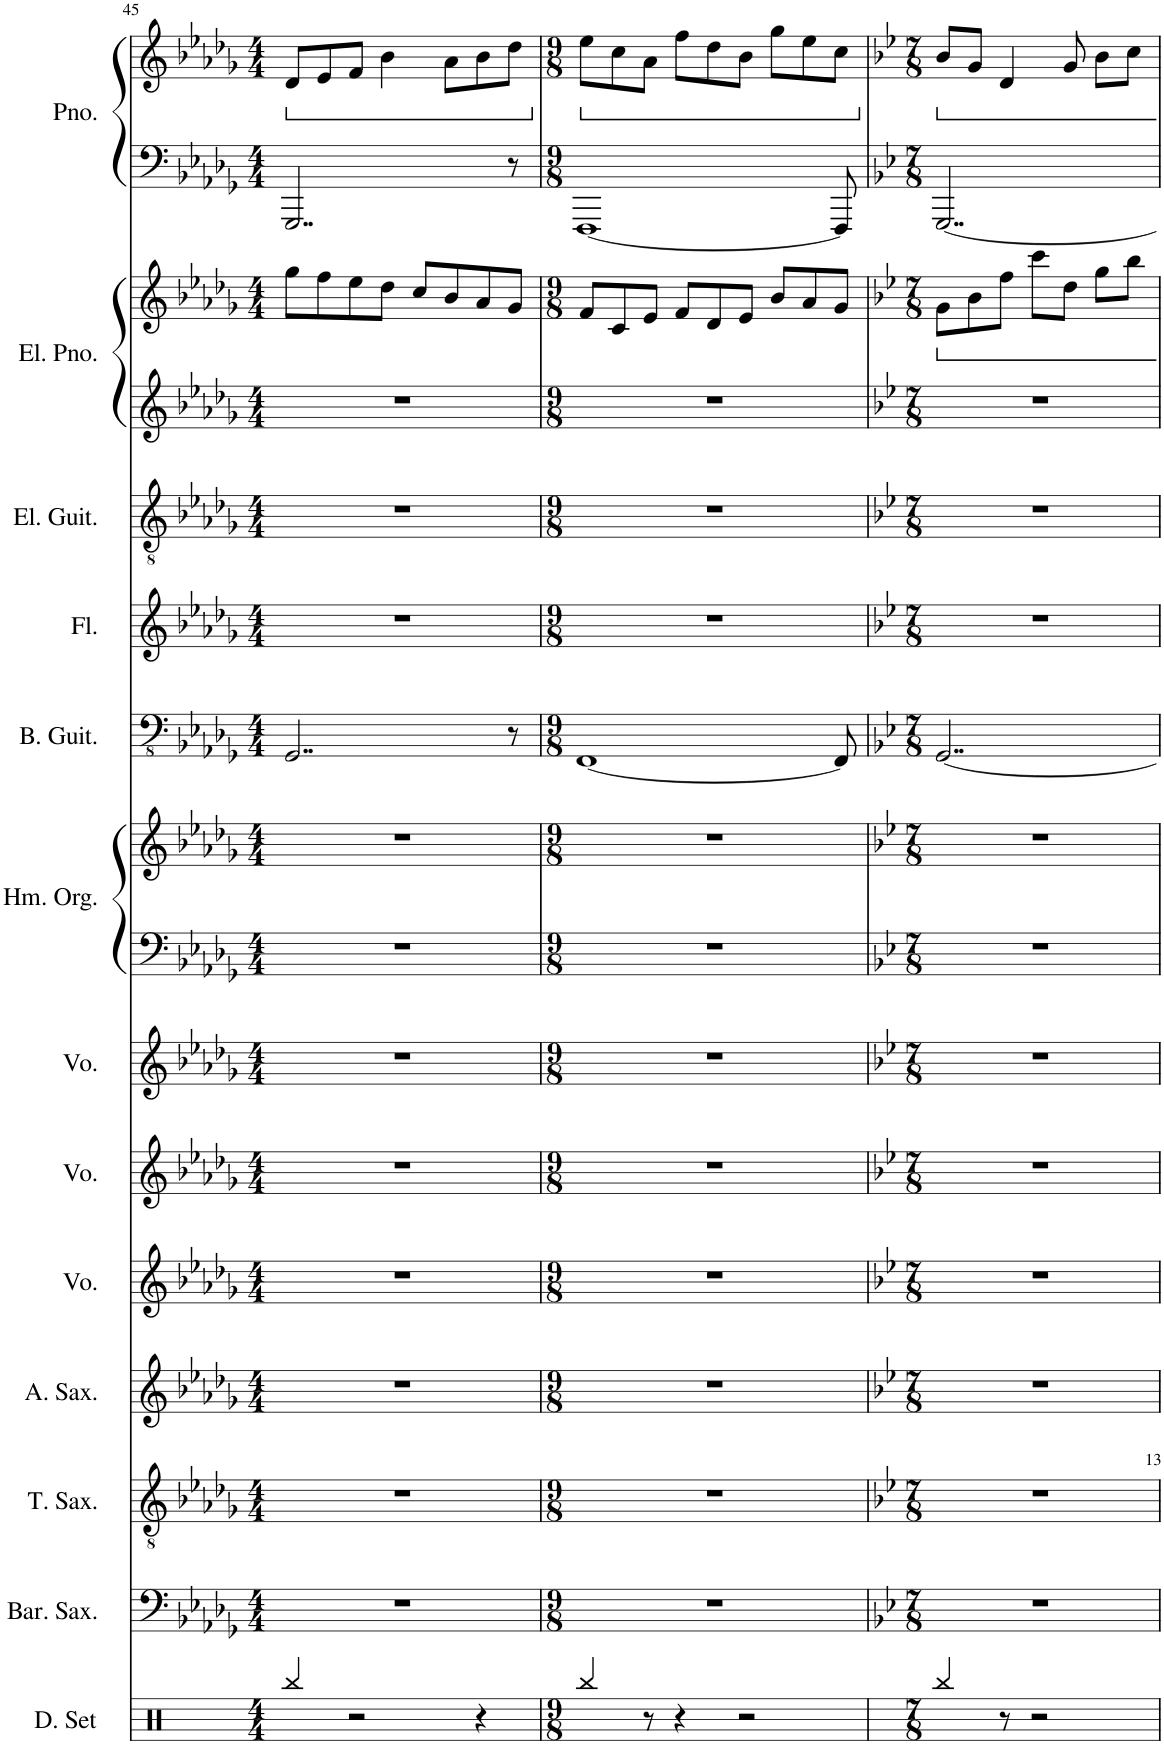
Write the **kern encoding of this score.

**kern	**kern	**kern	**kern	**kern	**kern	**kern	**kern	**kern	**kern	**kern	**kern	**kern	**kern	**kern	**kern
*part13	*part12	*part11	*part10	*part9	*part8	*part7	*part6	*part6	*part5	*part4	*part3	*part2	*part2	*part1	*part1
*staff16	*staff15	*staff14	*staff13	*staff12	*staff11	*staff10	*staff9	*staff8	*staff7	*staff6	*staff5	*staff4	*staff3	*staff2	*staff1
*I"Drumset	*I"Baritone Saxophone	*I"Tenor Saxophone	*I"Alto Saxophone	*I"Voice	*I"Voice	*I"Voice	*I"Hammond Organ	*	*I"Bass Guitar	*I"Flute	*I"Electric Guitar	*I"Electric Piano	*	*I"Piano	*
*I'D. Set	*I'Bar. Sax.	*I'T. Sax.	*I'A. Sax.	*I'Vo.	*I'Vo.	*I'Vo.	*I'Hm. Org.	*	*I'B. Guit.	*I'Fl.	*I'El. Guit.	*I'El. Pno.	*	*I'Pno.	*
!!LO:PB:g=z
*clefX	*clefF4	*clefGv2	*clefG2	*clefG2	*clefG2	*clefG2	*clefF4	*clefG2	*clefFv4	*clefG2	*clefGv2	*clefG2	*clefG2	*clefF4	*clefG2
*	*ITrd12c21	*ITrd8c14	*ITrd5c9	*	*	*	*	*	*	*	*	*	*	*	*
*k[]	*k[b-e-a-d-g-]	*k[b-e-a-d-g-]	*k[b-e-a-d-g-]	*k[b-e-a-d-g-]	*k[b-e-a-d-g-]	*k[b-e-a-d-g-]	*k[b-e-a-d-g-]	*k[b-e-a-d-g-]	*k[b-e-a-d-g-]	*k[b-e-a-d-g-]	*k[b-e-a-d-g-]	*k[b-e-a-d-g-]	*k[b-e-a-d-g-]	*k[b-e-a-d-g-]	*k[b-e-a-d-g-]
*M4/4	*M4/4	*M4/4	*M4/4	*M4/4	*M4/4	*M4/4	*M4/4	*M4/4	*M4/4	*M4/4	*M4/4	*M4/4	*M4/4	*M4/4	*M4/4
*	*	*	*	*	*	*	*	*	*	*	*	*	*	*	*ped
=45	=45	=45	=45	=45	=45	=45	=45	=45	=45	=45	=45	=45	=45	=45	=45
4Rbb/	1r	1r	1r	1r	1r	1r	1r	1r	2..GGG-/	1r	1r	1r	8gg-\L	2..GGG-/	8d-/L
.	.	.	.	.	.	.	.	.	.	.	.	.	8ff\	.	8e-/
2r	.	.	.	.	.	.	.	.	.	.	.	.	8ee-\	.	8f/J
.	.	.	.	.	.	.	.	.	.	.	.	.	8dd-\J	.	4b-\
.	.	.	.	.	.	.	.	.	.	.	.	.	8cc/L	.	.
.	.	.	.	.	.	.	.	.	.	.	.	.	8b-/	.	8a-\L
4r	.	.	.	.	.	.	.	.	.	.	.	.	8a-/	.	8b-\
.	.	.	.	.	.	.	.	.	8r	.	.	.	8g-/J	8r	8dd-\J
=46	=46	=46	=46	=46	=46	=46	=46	=46	=46	=46	=46	=46	=46	=46	=46
*M9/8	*M9/8	*M9/8	*M9/8	*M9/8	*M9/8	*M9/8	*M9/8	*M9/8	*M9/8	*M9/8	*M9/8	*M9/8	*M9/8	*M9/8	*M9/8
*	*	*	*	*	*	*	*	*	*	*	*	*	*	*	*Xped
*	*	*	*	*	*	*	*	*	*	*	*	*	*	*	*ped
4Rbb/	8%9r	8%9r	8%9r	8%9r	8%9r	8%9r	8%9r	8%9r	[1FFF	8%9r	8%9r	8%9r	8f/L	[1FFF	8ee-\L
.	.	.	.	.	.	.	.	.	.	.	.	.	8c/	.	8cc\
8r	.	.	.	.	.	.	.	.	.	.	.	.	8e-/J	.	8a-\J
4r	.	.	.	.	.	.	.	.	.	.	.	.	8f/L	.	8ff\L
.	.	.	.	.	.	.	.	.	.	.	.	.	8d-/	.	8dd-\
2r	.	.	.	.	.	.	.	.	.	.	.	.	8e-/J	.	8b-\J
.	.	.	.	.	.	.	.	.	.	.	.	.	8b-/L	.	8gg-\L
.	.	.	.	.	.	.	.	.	.	.	.	.	8a-/	.	8ee-\
.	.	.	.	.	.	.	.	.	8FFF/]	.	.	.	8g-/J	8FFF/]	8cc\J
=47	=47	=47	=47	=47	=47	=47	=47	=47	=47	=47	=47	=47	=47	=47	=47
*	*k[b-e-]	*k[b-e-]	*k[b-e-]	*k[b-e-]	*k[b-e-]	*k[b-e-]	*k[b-e-]	*k[b-e-]	*k[b-e-]	*k[b-e-]	*k[b-e-]	*k[b-e-]	*k[b-e-]	*k[b-e-]	*k[b-e-]
*M7/8	*M7/8	*M7/8	*M7/8	*M7/8	*M7/8	*M7/8	*M7/8	*M7/8	*M7/8	*M7/8	*M7/8	*M7/8	*M7/8	*M7/8	*M7/8
*	*	*	*	*	*	*	*	*	*	*	*	*	*	*	*Xped
4Rbb/	2..r	2..r	2..r	2..r	2..r	2..r	2..r	2..r	[2..GGG/	2..r	2..r	2..r	8g\L	[2..GGG/	8b-/L
.	.	.	.	.	.	.	.	.	.	.	.	.	8b-\	.	8g/J
8r	.	.	.	.	.	.	.	.	.	.	.	.	8ff\J	.	4d/
2r	.	.	.	.	.	.	.	.	.	.	.	.	8ccc\L	.	.
.	.	.	.	.	.	.	.	.	.	.	.	.	8dd\J	.	8g/
.	.	.	.	.	.	.	.	.	.	.	.	.	8gg\L	.	8b-\L
.	.	.	.	.	.	.	.	.	.	.	.	.	8bb-\J	.	8cc\J
=	=	=	=	=	=	=	=	=	=	=	=	=	=	=	=
*-	*-	*-	*-	*-	*-	*-	*-	*-	*-	*-	*-	*-	*-	*-	*-
